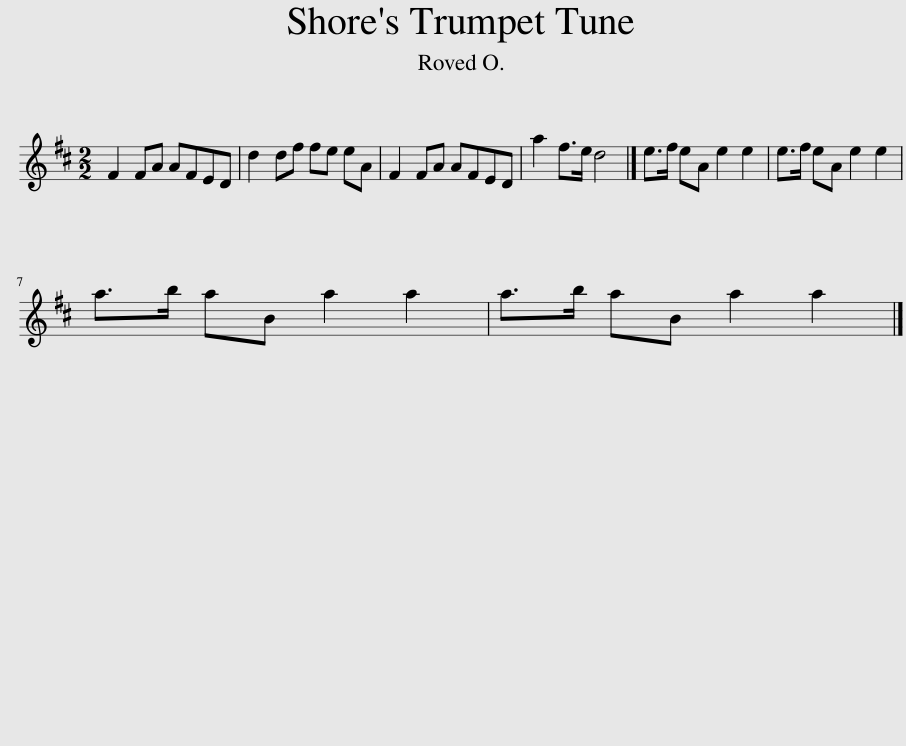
X:1
L:1/8
M:2/2
I:linebreak $
K:D
V:1 treble
V:1
 F2 FA AFED | d2 df fe eA | F2 FA AFED | a2 f>e d4 |] e>f eA e2 e2 | %5
 e>f eA e2 e2 |$ a>b aB a2 a2 | a>b aB a2 a2 |] %8
